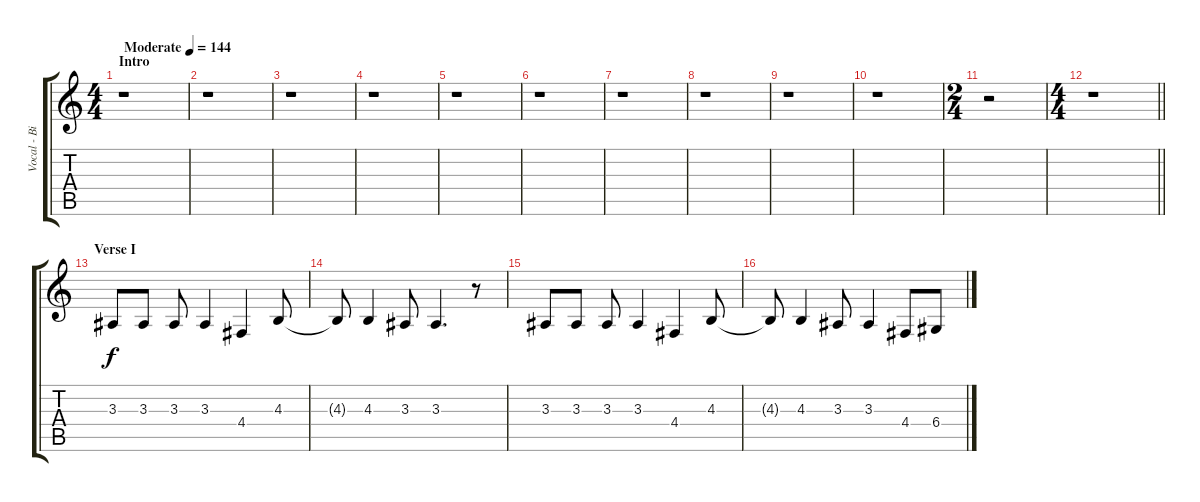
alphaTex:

\track ("Vocal - Billie Joe" "Vocal - Bi") {instrument altosax}
\staff {score tabs}
\tuning (E4 B3 G3 D3 A2 E2) {hide}
\ts (4 4)
\section ("" "Intro")
\tempo (144 "Moderate")
\clef g2
\ks c
r.1{dy f instrument altosax} |
r.1 |
r.1 |
r.1 |
r.1 |
r.1 |
r.1 |
r.1 |
r.1 |
r.1 |
\ts (2 4)
r.2 |
\ts (4 4)
\barLineRight lightlight
r.1 |
\section ("" "Verse I")
3.3.8 3.3.8 3.3.8 3.3.4 4.4.4 4.3.8 |
4.3{t}.8 4.3.4 3.3.8 3.3.4{d} r.8 |
3.3.8 3.3.8 3.3.8 3.3.4 4.4.4 4.3.8 |
4.3{t}.8 4.3.4 3.3.8 3.3.4 4.4.8 6.4.8
